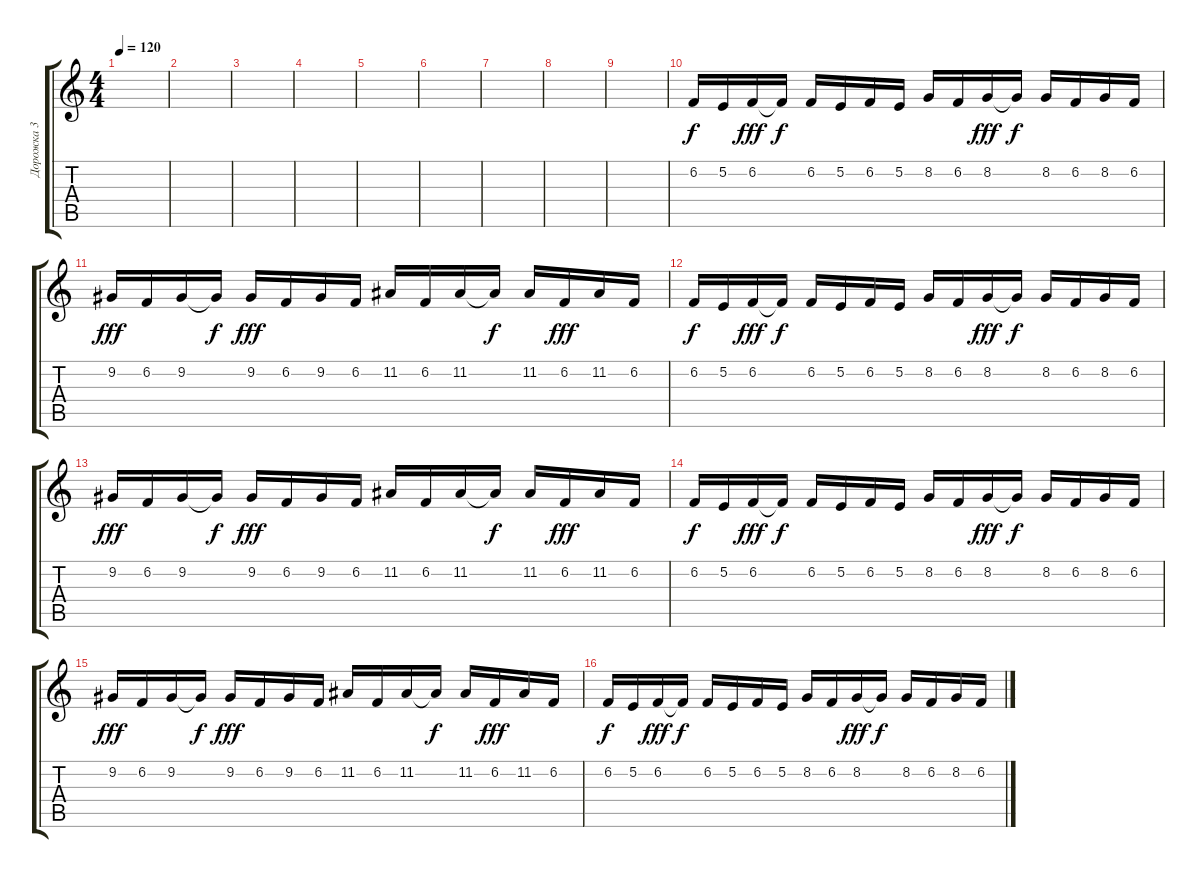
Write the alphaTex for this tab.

\track ("Дорожка 3" "Дорожка 3") {instrument panflute}
\staff {score tabs}
\tuning (E4 B3 G3 D3 A2 E2) {hide}
\ts (4 4)
\tempo 120
\clef g2
\ks c
|
|
|
|
|
|
|
|
|
6.2.16{dy f volume 7} 5.2.16 6.2.16{dy fff} 6.2{t}.16{dy f} 6.2.16 5.2.16 6.2.16 5.2.16 8.2.16 6.2.16 8.2.16{dy fff} 8.2{t}.16{dy f} 8.2.16 6.2.16 8.2.16 6.2.16 |
9.2.16{dy fff} 6.2.16 9.2.16 9.2{t}.16{dy f} 9.2.16{dy fff} 6.2.16 9.2.16 6.2.16 11.2.16 6.2.16 11.2.16 11.2{t}.16{dy f} 11.2.16 6.2.16{dy fff} 11.2.16 6.2.16 |
6.2.16{dy f} 5.2.16 6.2.16{dy fff} 6.2{t}.16{dy f} 6.2.16 5.2.16 6.2.16 5.2.16 8.2.16 6.2.16 8.2.16{dy fff} 8.2{t}.16{dy f} 8.2.16 6.2.16 8.2.16 6.2.16 |
9.2.16{dy fff} 6.2.16 9.2.16 9.2{t}.16{dy f} 9.2.16{dy fff} 6.2.16 9.2.16 6.2.16 11.2.16 6.2.16 11.2.16 11.2{t}.16{dy f} 11.2.16 6.2.16{dy fff} 11.2.16 6.2.16 |
6.2.16{dy f volume 7} 5.2.16 6.2.16{dy fff} 6.2{t}.16{dy f} 6.2.16 5.2.16 6.2.16 5.2.16 8.2.16 6.2.16 8.2.16{dy fff} 8.2{t}.16{dy f} 8.2.16 6.2.16 8.2.16 6.2.16 |
9.2.16{dy fff} 6.2.16 9.2.16 9.2{t}.16{dy f} 9.2.16{dy fff} 6.2.16 9.2.16 6.2.16 11.2.16 6.2.16 11.2.16 11.2{t}.16{dy f} 11.2.16 6.2.16{dy fff} 11.2.16 6.2.16 |
6.2.16{dy f} 5.2.16 6.2.16{dy fff} 6.2{t}.16{dy f} 6.2.16 5.2.16 6.2.16 5.2.16 8.2.16 6.2.16 8.2.16{dy fff} 8.2{t}.16{dy f} 8.2.16 6.2.16 8.2.16 6.2.16
